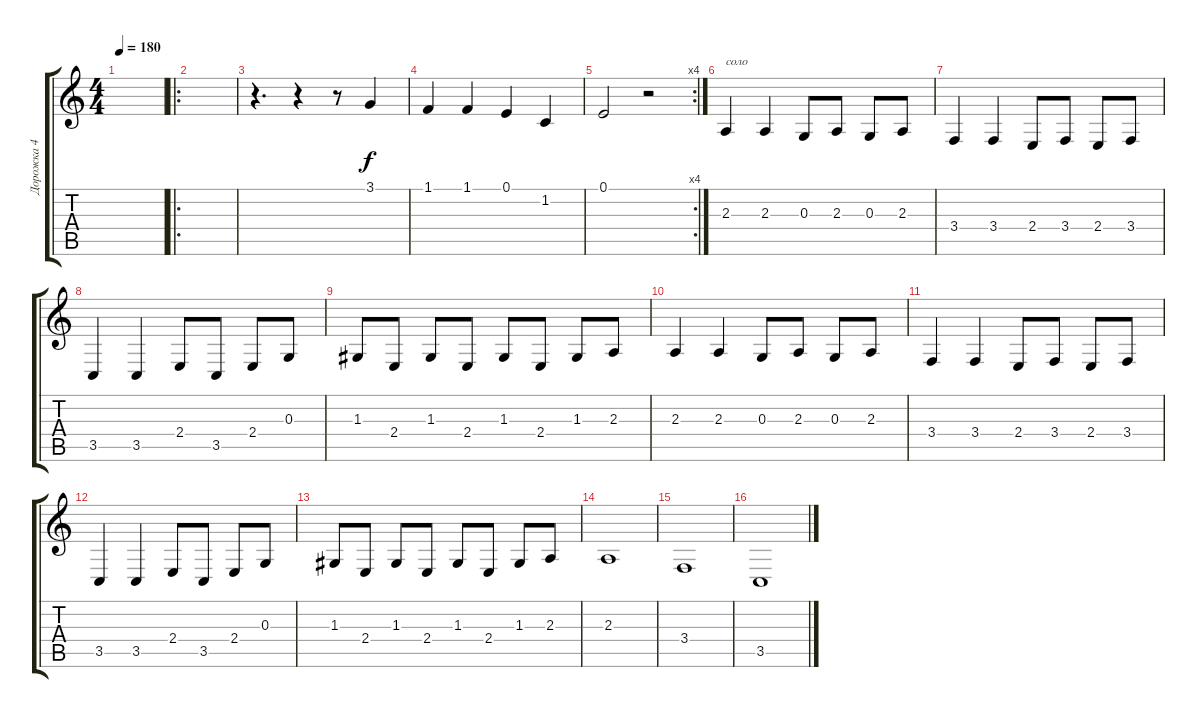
\track ("Дорожка 4" "Дорожка 4") {instrument violin}
\staff {score tabs}
\tuning (E4 B3 G3 D3 A2 E2) {hide}
\ts (4 4)
\tempo 180
\clef g2
\ks c
|
\ro
|
r.4{d} r.4 r.8 3.1.4 |
1.1.4 1.1.4 0.1.4 1.2.4 |
\rc 4
0.1.2 r.2 |
2.3.4{txt "соло"} 2.3.4 0.3.8 2.3.8 0.3.8 2.3.8 |
3.4.4 3.4.4 2.4.8 3.4.8 2.4.8 3.4.8 |
3.5.4 3.5.4 2.4.8 3.5.8 2.4.8 0.3.8 |
1.3.8 2.4.8 1.3.8 2.4.8 1.3.8 2.4.8 1.3.8 2.3.8 |
2.3.4 2.3.4 0.3.8 2.3.8 0.3.8 2.3.8 |
3.4.4 3.4.4 2.4.8 3.4.8 2.4.8 3.4.8 |
3.5.4 3.5.4 2.4.8 3.5.8 2.4.8 0.3.8 |
1.3.8 2.4.8 1.3.8 2.4.8 1.3.8 2.4.8 1.3.8 2.3.8 |
2.3.1 |
3.4.1 |
3.5.1
